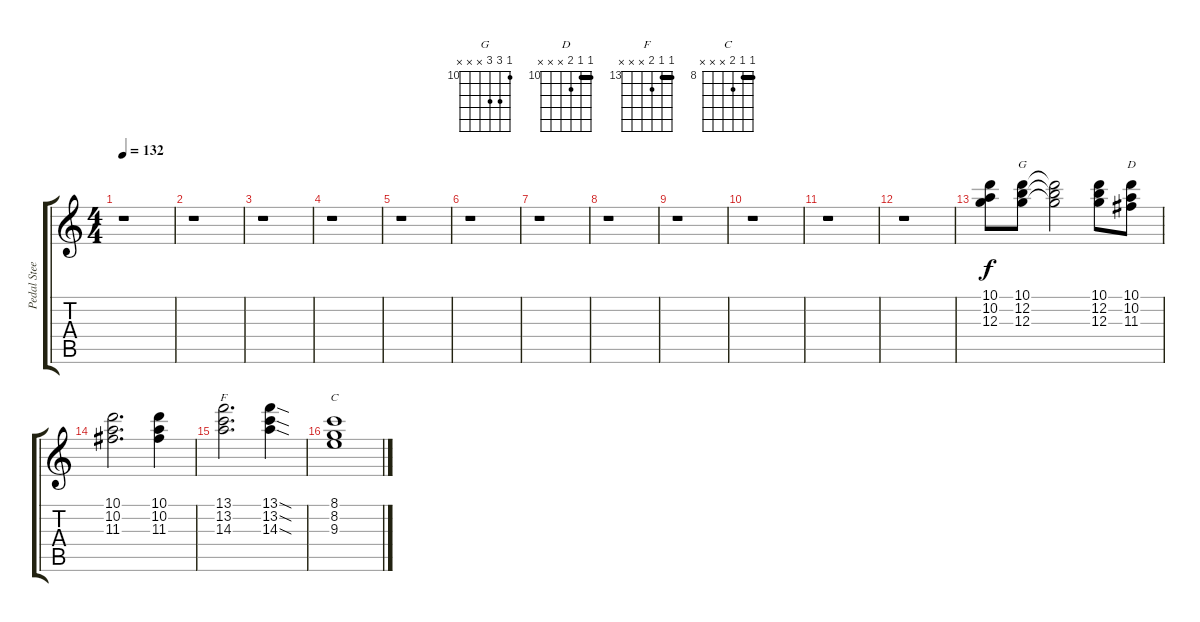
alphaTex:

\track ("Pedal Steel Guitar" "Pedal Stee") {instrument overdrivenguitar}
\staff {score tabs}
\tuning (E4 B3 G3 D3 A2 E2) {hide}
\chord ("G" 10 12 12 x x x) {firstfret 10}
\chord ("D" 10 10 11 x x x) {firstfret 10 barre 10}
\chord ("F" 13 13 14 x x x) {firstfret 13 barre 13}
\chord ("C" 8 8 9 x x x) {firstfret 8 barre 8}
\ts (4 4)
\tempo 132
\clef g2
\ks c
r.1{dy f} |
r.1 |
r.1 |
r.1 |
r.1 |
r.1 |
r.1 |
r.1 |
r.1 |
r.1 |
r.1 |
r.1 |
(10.1 10.2 12.3).8 (10.1 12.2 12.3).8{ch "G"} (10.1{t} 12.2{t} 12.3{t}).2 (10.1 12.2 12.3).8 (10.1 10.2 11.3).8{ch "D"} |
(10.1 10.2 11.3).2{d} (10.1 10.2 11.3).4 |
(13.1 13.2 14.3).2{d ch "F"} (13.1{sod} 13.2{sod} 14.3{sod}).4 |
(8.1 8.2 9.3).1{ch "C"}
